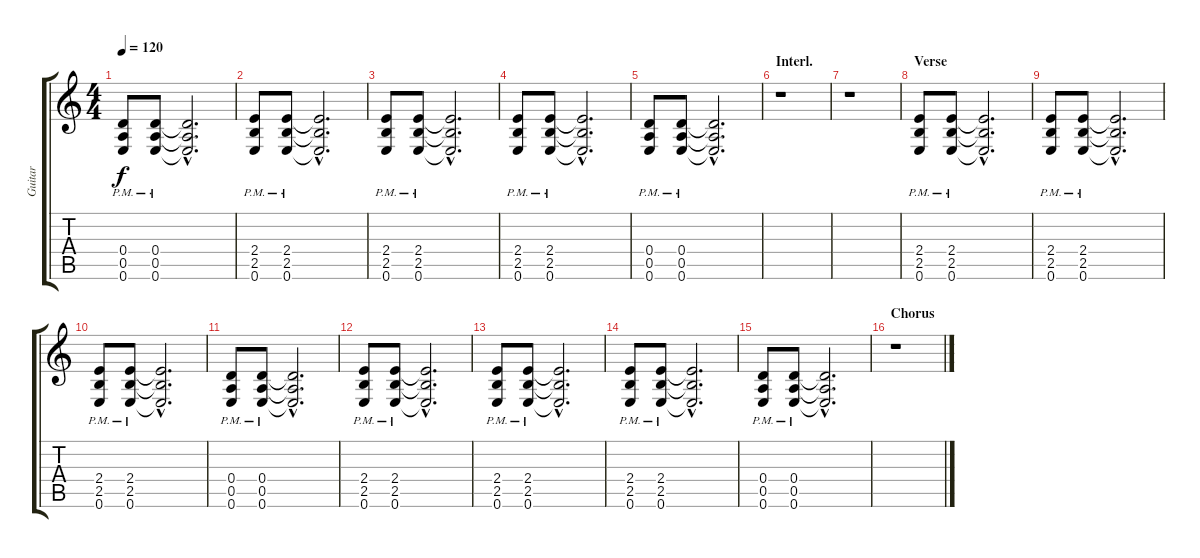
\track ("Guitar" "Guitar") {instrument overdrivenguitar}
\staff {score tabs}
\tuning (E4 B3 G3 D3 A2 E2) {hide}
\ts (4 4)
\tempo 120
\clef g2
\ks c
(0.4{pm} 0.5{pm} 0.6{pm}).8{dy f} (0.4{pm} 0.5{pm} 0.6{pm}).8 (0.4{hac t} 0.5{hac t} 0.6{hac t}).2{d} |
(2.4{pm} 2.5{pm} 0.6{pm}).8 (2.4{pm} 2.5{pm} 0.6{pm}).8 (2.4{hac t} 2.5{hac t} 0.6{hac t}).2{d} |
(2.4{pm} 2.5{pm} 0.6{pm}).8 (2.4{pm} 2.5{pm} 0.6{pm}).8 (2.4{hac t} 2.5{hac t} 0.6{hac t}).2{d} |
(2.4{pm} 2.5{pm} 0.6{pm}).8 (2.4{pm} 2.5{pm} 0.6{pm}).8 (2.4{hac t} 2.5{hac t} 0.6{hac t}).2{d} |
(0.4{pm} 0.5{pm} 0.6{pm}).8 (0.4{pm} 0.5{pm} 0.6{pm}).8 (0.4{hac t} 0.5{hac t} 0.6{hac t}).2{d} |
\section ("" "Interl.")
r.1 |
r.1 |
\section ("" "Verse")
(2.4{pm} 2.5{pm} 0.6{pm}).8 (2.4{pm} 2.5{pm} 0.6{pm}).8 (2.4{hac t} 2.5{hac t} 0.6{hac t}).2{d} |
(2.4{pm} 2.5{pm} 0.6{pm}).8 (2.4{pm} 2.5{pm} 0.6{pm}).8 (2.4{hac t} 2.5{hac t} 0.6{hac t}).2{d} |
(2.4{pm} 2.5{pm} 0.6{pm}).8 (2.4{pm} 2.5{pm} 0.6{pm}).8 (2.4{hac t} 2.5{hac t} 0.6{hac t}).2{d} |
(0.4{pm} 0.5{pm} 0.6{pm}).8 (0.4{pm} 0.5{pm} 0.6{pm}).8 (0.4{hac t} 0.5{hac t} 0.6{hac t}).2{d} |
(2.4{pm} 2.5{pm} 0.6{pm}).8 (2.4{pm} 2.5{pm} 0.6{pm}).8 (2.4{hac t} 2.5{hac t} 0.6{hac t}).2{d} |
(2.4{pm} 2.5{pm} 0.6{pm}).8 (2.4{pm} 2.5{pm} 0.6{pm}).8 (2.4{hac t} 2.5{hac t} 0.6{hac t}).2{d} |
(2.4{pm} 2.5{pm} 0.6{pm}).8 (2.4{pm} 2.5{pm} 0.6{pm}).8 (2.4{hac t} 2.5{hac t} 0.6{hac t}).2{d} |
(0.4{pm} 0.5{pm} 0.6{pm}).8 (0.4{pm} 0.5{pm} 0.6{pm}).8 (0.4{hac t} 0.5{hac t} 0.6{hac t}).2{d} |
\section ("" "Chorus")
r.1
